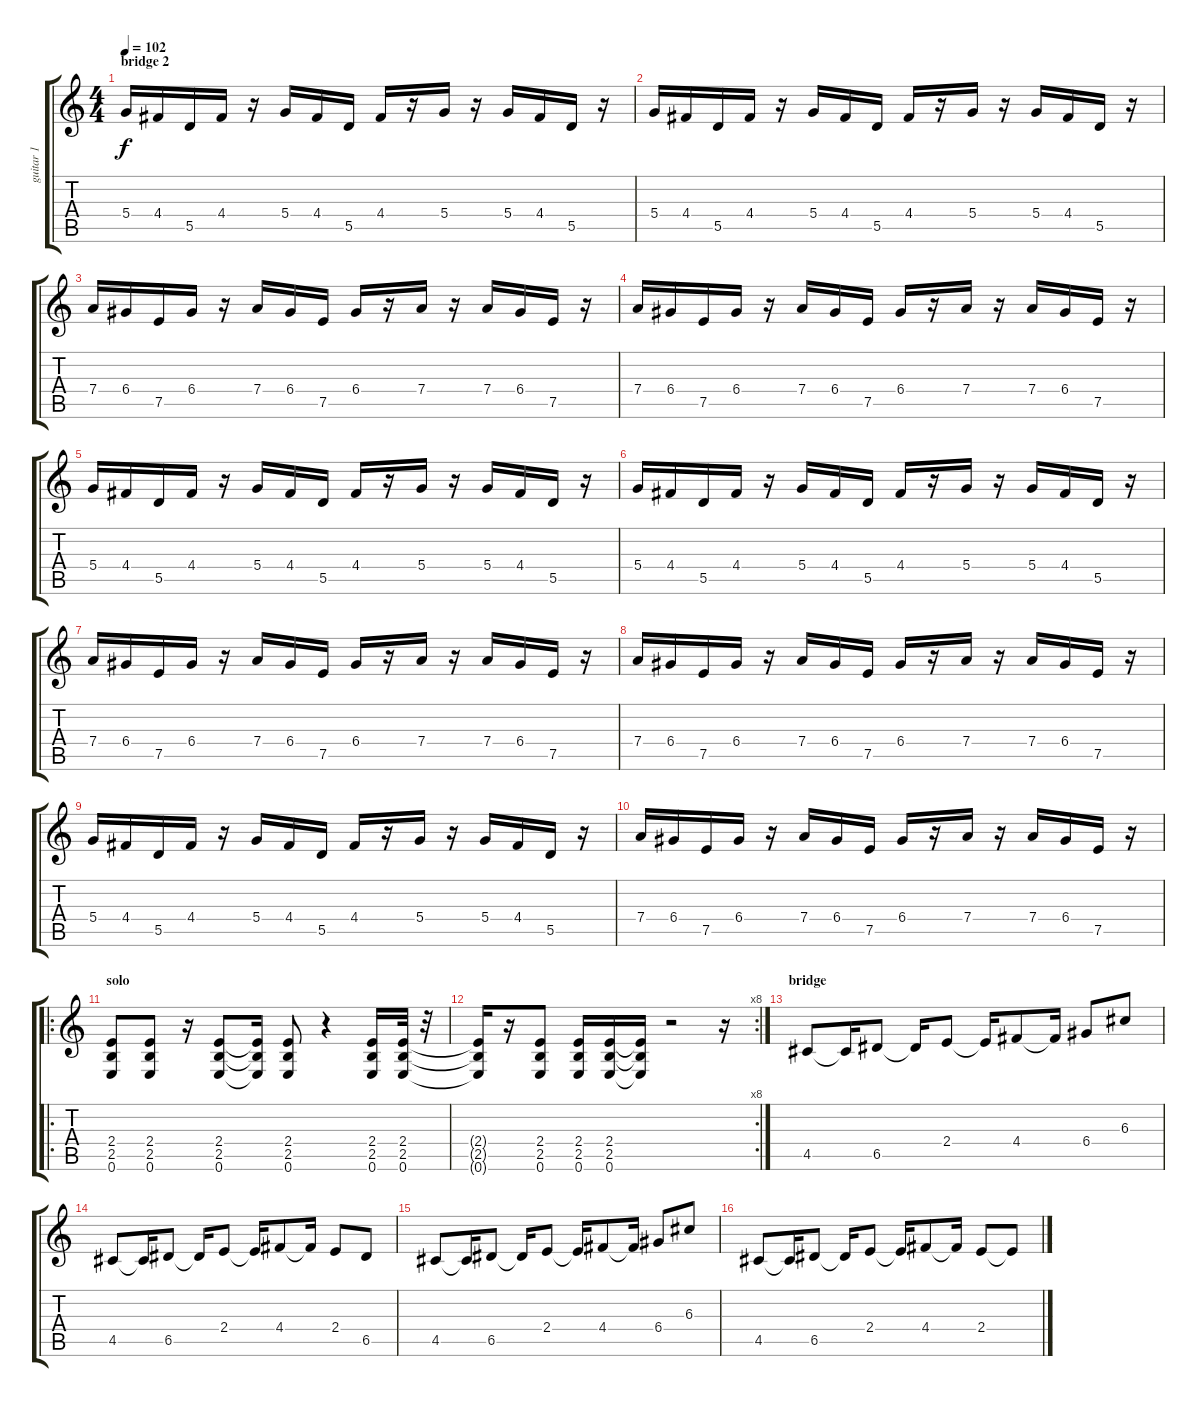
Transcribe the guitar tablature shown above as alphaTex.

\track ("guitar 1" "guitar 1") {instrument overdrivenguitar}
\staff {score tabs}
\tuning (E4 B3 G3 D3 A2 E2) {hide}
\ts (4 4)
\section ("" "bridge 2")
\tempo 102
\clef g2
\ks c
5.4.16{dy f} 4.4.16 5.5.16 4.4.16 r.16 5.4.16 4.4.16 5.5.16 4.4.16 r.16 5.4.16 r.16 5.4.16 4.4.16 5.5.16 r.16 |
5.4.16 4.4.16 5.5.16 4.4.16 r.16 5.4.16 4.4.16 5.5.16 4.4.16 r.16 5.4.16 r.16 5.4.16 4.4.16 5.5.16 r.16 |
7.4.16 6.4.16 7.5.16 6.4.16 r.16 7.4.16 6.4.16 7.5.16 6.4.16 r.16 7.4.16 r.16 7.4.16 6.4.16 7.5.16 r.16 |
7.4.16 6.4.16 7.5.16 6.4.16 r.16 7.4.16 6.4.16 7.5.16 6.4.16 r.16 7.4.16 r.16 7.4.16 6.4.16 7.5.16 r.16 |
5.4.16 4.4.16 5.5.16 4.4.16 r.16 5.4.16 4.4.16 5.5.16 4.4.16 r.16 5.4.16 r.16 5.4.16 4.4.16 5.5.16 r.16 |
5.4.16 4.4.16 5.5.16 4.4.16 r.16 5.4.16 4.4.16 5.5.16 4.4.16 r.16 5.4.16 r.16 5.4.16 4.4.16 5.5.16 r.16 |
7.4.16 6.4.16 7.5.16 6.4.16 r.16 7.4.16 6.4.16 7.5.16 6.4.16 r.16 7.4.16 r.16 7.4.16 6.4.16 7.5.16 r.16 |
7.4.16 6.4.16 7.5.16 6.4.16 r.16 7.4.16 6.4.16 7.5.16 6.4.16 r.16 7.4.16 r.16 7.4.16 6.4.16 7.5.16 r.16 |
5.4.16 4.4.16 5.5.16 4.4.16 r.16 5.4.16 4.4.16 5.5.16 4.4.16 r.16 5.4.16 r.16 5.4.16 4.4.16 5.5.16 r.16 |
7.4.16 6.4.16 7.5.16 6.4.16 r.16 7.4.16 6.4.16 7.5.16 6.4.16 r.16 7.4.16 r.16 7.4.16 6.4.16 7.5.16 r.16 |
\ro
\section ("" "solo")
(2.4 2.5 0.6).8 (2.4 2.5 0.6).8 r.16 (2.4 2.5 0.6).8 (2.4{t} 2.5{t} 0.6{t}).16 (2.4 2.5 0.6).8 r.4 (2.4 2.5 0.6).16 (2.4 2.5 0.6).32 r.32 |
\rc 8
(2.4{t} 2.5{t} 0.6{t}).16 r.16 (2.4 2.5 0.6).8 (2.4 2.5 0.6).16 (2.4 2.5 0.6).16 (2.4{t} 2.5{t} 0.6{t}).16 r.2 r.16 |
\section ("" "bridge")
4.5.8 4.5{t}.16 6.5.8 6.5{t}.16 2.4.8 2.4{t}.16 4.4.8 4.4{t}.16 6.4.8 6.3.8 |
4.5.8 4.5{t}.16 6.5.8 6.5{t}.16 2.4.8 2.4{t}.16 4.4.8 4.4{t}.16 2.4.8 6.5.8 |
4.5.8 4.5{t}.16 6.5.8 6.5{t}.16 2.4.8 2.4{t}.16 4.4.8 4.4{t}.16 6.4.8 6.3.8 |
4.5.8 4.5{t}.16 6.5.8 6.5{t}.16 2.4.8 2.4{t}.16 4.4.8 4.4{t}.16 2.4.8 2.4{t}.8
